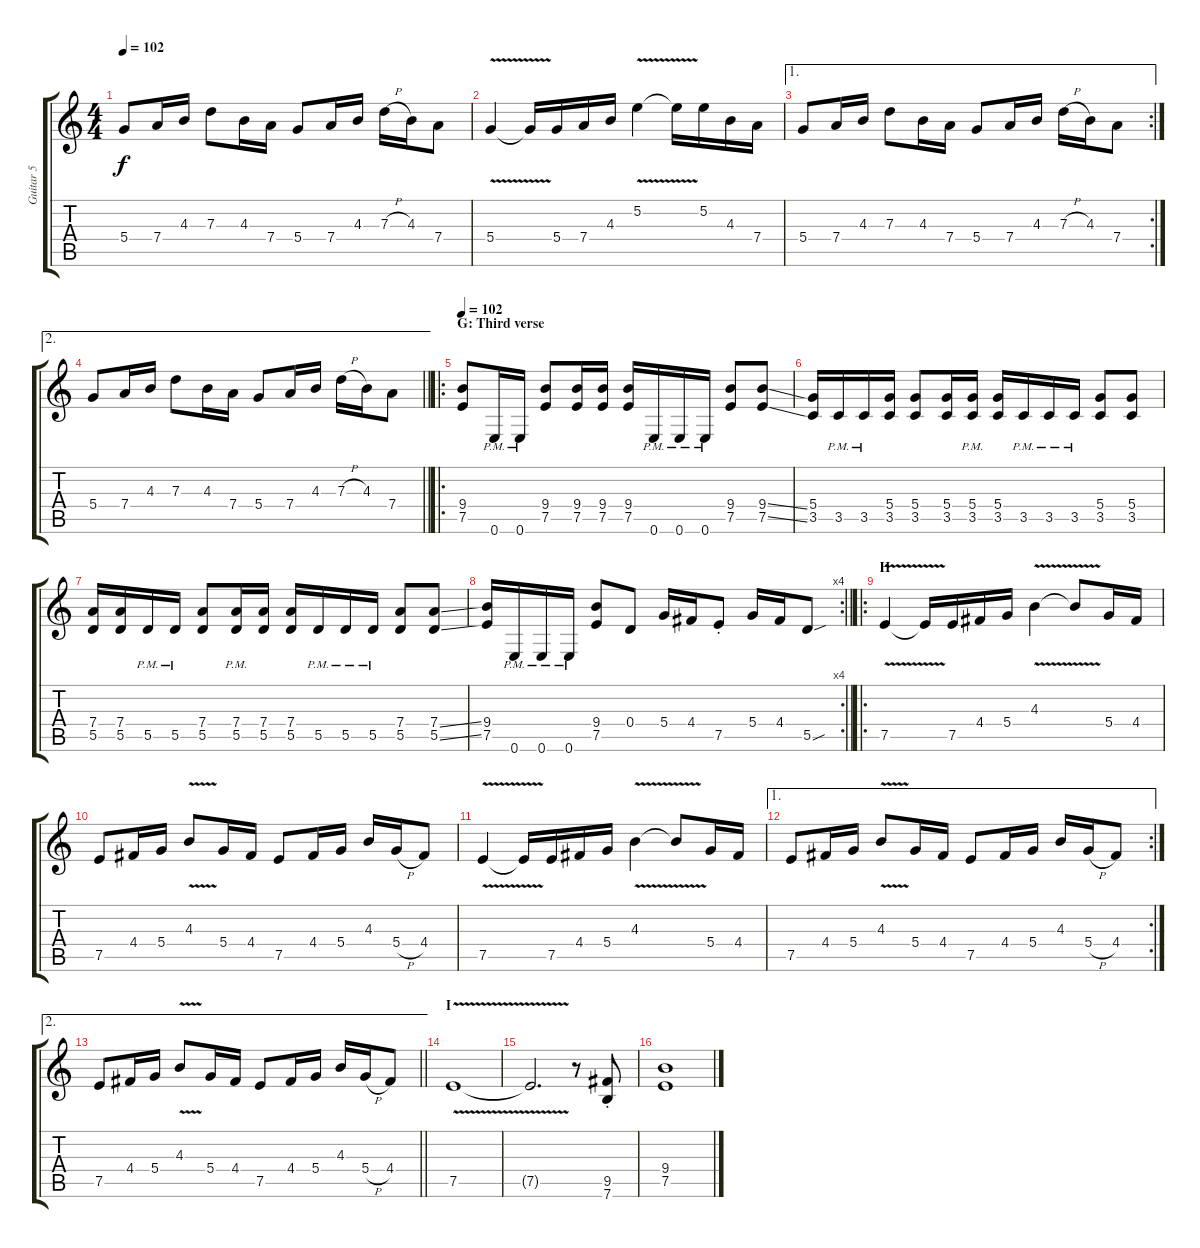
\track ("Guitar 5" "Guitar 5") {instrument distortionguitar}
\staff {score tabs}
\tuning (E4 B3 G3 D3 A2 E2) {hide}
\ts (4 4)
\tempo 102
\clef g2
\ks c
5.4.8{dy f} 7.4.16 4.3.16 7.3.8 4.3.16 7.4.16 5.4.8 7.4.16 4.3.16 7.3{h}.16 4.3.16 7.4.8 |
5.4{v}.4 5.4{t}.16 5.4.16 7.4.16 4.3.16 5.2{v}.4 5.2{t}.16 5.2.16 4.3.16 7.4.16 |
\ae 1
\rc 2
5.4.8 7.4.16 4.3.16 7.3.8 4.3.16 7.4.16 5.4.8 7.4.16 4.3.16 7.3{h}.16 4.3.16 7.4.8 |
\ae 2
\barLineRight lightlight
5.4.8 7.4.16 4.3.16 7.3.8 4.3.16 7.4.16 5.4.8 7.4.16 4.3.16 7.3{h}.16 4.3.16 7.4.8 |
\ro
\section ("" "G: Third verse")
\tempo 102
(9.4 7.5).8 0.6{pm}.16 0.6{pm}.16 (9.4 7.5).8 (9.4 7.5).16 (9.4 7.5).16 (9.4 7.5).16 0.6{pm}.16 0.6{pm}.16 0.6{pm}.16 (9.4 7.5).8 (9.4{ss} 7.5{ss}).8 |
(5.4 3.5).16 3.5{pm}.16 3.5{pm}.16 (5.4 3.5).16 (5.4 3.5).8 (5.4 3.5).16 (5.4 3.5{pm}).16 (5.4 3.5).16 3.5{pm}.16 3.5{pm}.16 3.5{pm}.16 (5.4 3.5).8 (5.4 3.5).8 |
(7.4 5.5).16 (7.4 5.5).16 5.5{pm}.16 5.5{pm}.16 (7.4 5.5).8 (7.4 5.5{pm}).16 (7.4 5.5).16 (7.4 5.5).16 5.5{pm}.16 5.5{pm}.16 5.5{pm}.16 (7.4 5.5).8 (7.4{ss} 5.5{ss}).8 |
\rc 4
\barLineRight lightlight
(9.4 7.5).16 0.6{pm}.16 0.6{pm}.16 0.6{pm}.16 (9.4 7.5).8 0.4.8 5.4.16 4.4.16 7.5{st}.8 5.4.16 4.4.16 5.5{sou}.8 |
\ro
\section ("" "H")
7.5{v}.4 7.5{t}.16 7.5.16 4.4.16 5.4.16 4.3{v}.4 4.3{t}.8 5.4.16 4.4.16 |
7.5.8 4.4.16 5.4.16 4.3{v}.8 5.4.16 4.4.16 7.5.8 4.4.16 5.4.16 4.3.16 5.4{h}.16 4.4.8 |
7.5{v}.4 7.5{t}.16 7.5.16 4.4.16 5.4.16 4.3{v}.4 4.3{t}.8 5.4.16 4.4.16 |
\ae 1
\rc 2
7.5.8 4.4.16 5.4.16 4.3{v}.8 5.4.16 4.4.16 7.5.8 4.4.16 5.4.16 4.3.16 5.4{h}.16 4.4.8 |
\ae 2
\barLineRight lightlight
7.5.8 4.4.16 5.4.16 4.3{v}.8 5.4.16 4.4.16 7.5.8 4.4.16 5.4.16 4.3.16 5.4{h}.16 4.4.8 |
\section ("" "I")
7.5{v}.1 |
7.5{t}.2{d} r.8 (9.5{st} 7.6).8 |
(9.4 7.5).1
